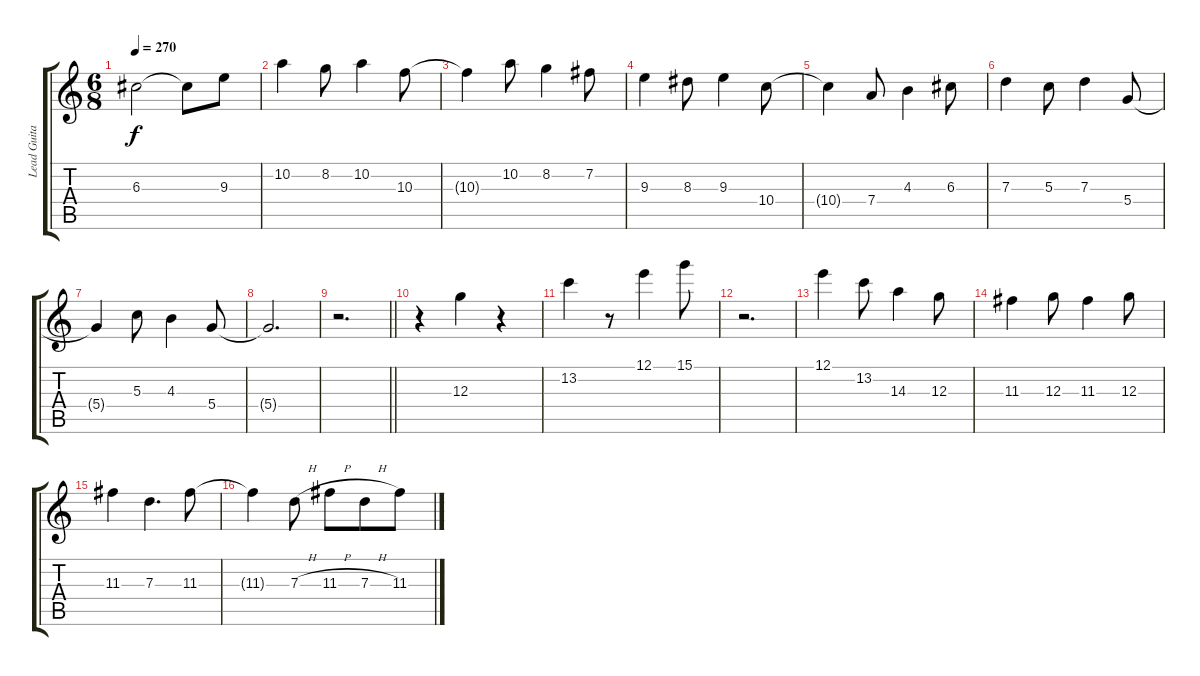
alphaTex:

\track ("Lead Guitar 2" "Lead Guita") {instrument overdrivenguitar}
\staff {score tabs}
\tuning (E4 B3 G3 D3 A2 E2) {hide}
\ts (6 8)
\tempo 270
\clef g2
\ks c
6.3{t}.2{dy f} 6.3{t}.8 9.3.8 |
10.2.4 8.2.8 10.2.4 10.3.8 |
10.3{t}.4 10.2.8 8.2.4 7.2.8 |
9.3.4 8.3.8 9.3.4 10.4.8 |
10.4{t}.4 7.4.8 4.3.4 6.3.8 |
7.3.4 5.3.8 7.3.4 5.4.8 |
5.4{t}.4 5.3.8 4.3.4 5.4.8 |
5.4{t}.2{d} |
\barLineRight lightlight
r.2{d} |
r.4 12.3.4 r.4 |
13.2.4 r.8 12.1.4 15.1.8 |
r.2{d} |
12.1.4 13.2.8 14.3.4 12.3.8 |
11.3.4 12.3.8 11.3.4 12.3.8 |
11.3.4 7.3.4{d} 11.3.8 |
11.3{t}.4 7.3{h}.8 11.3{h}.8 7.3{h}.8 11.3{h}.8
